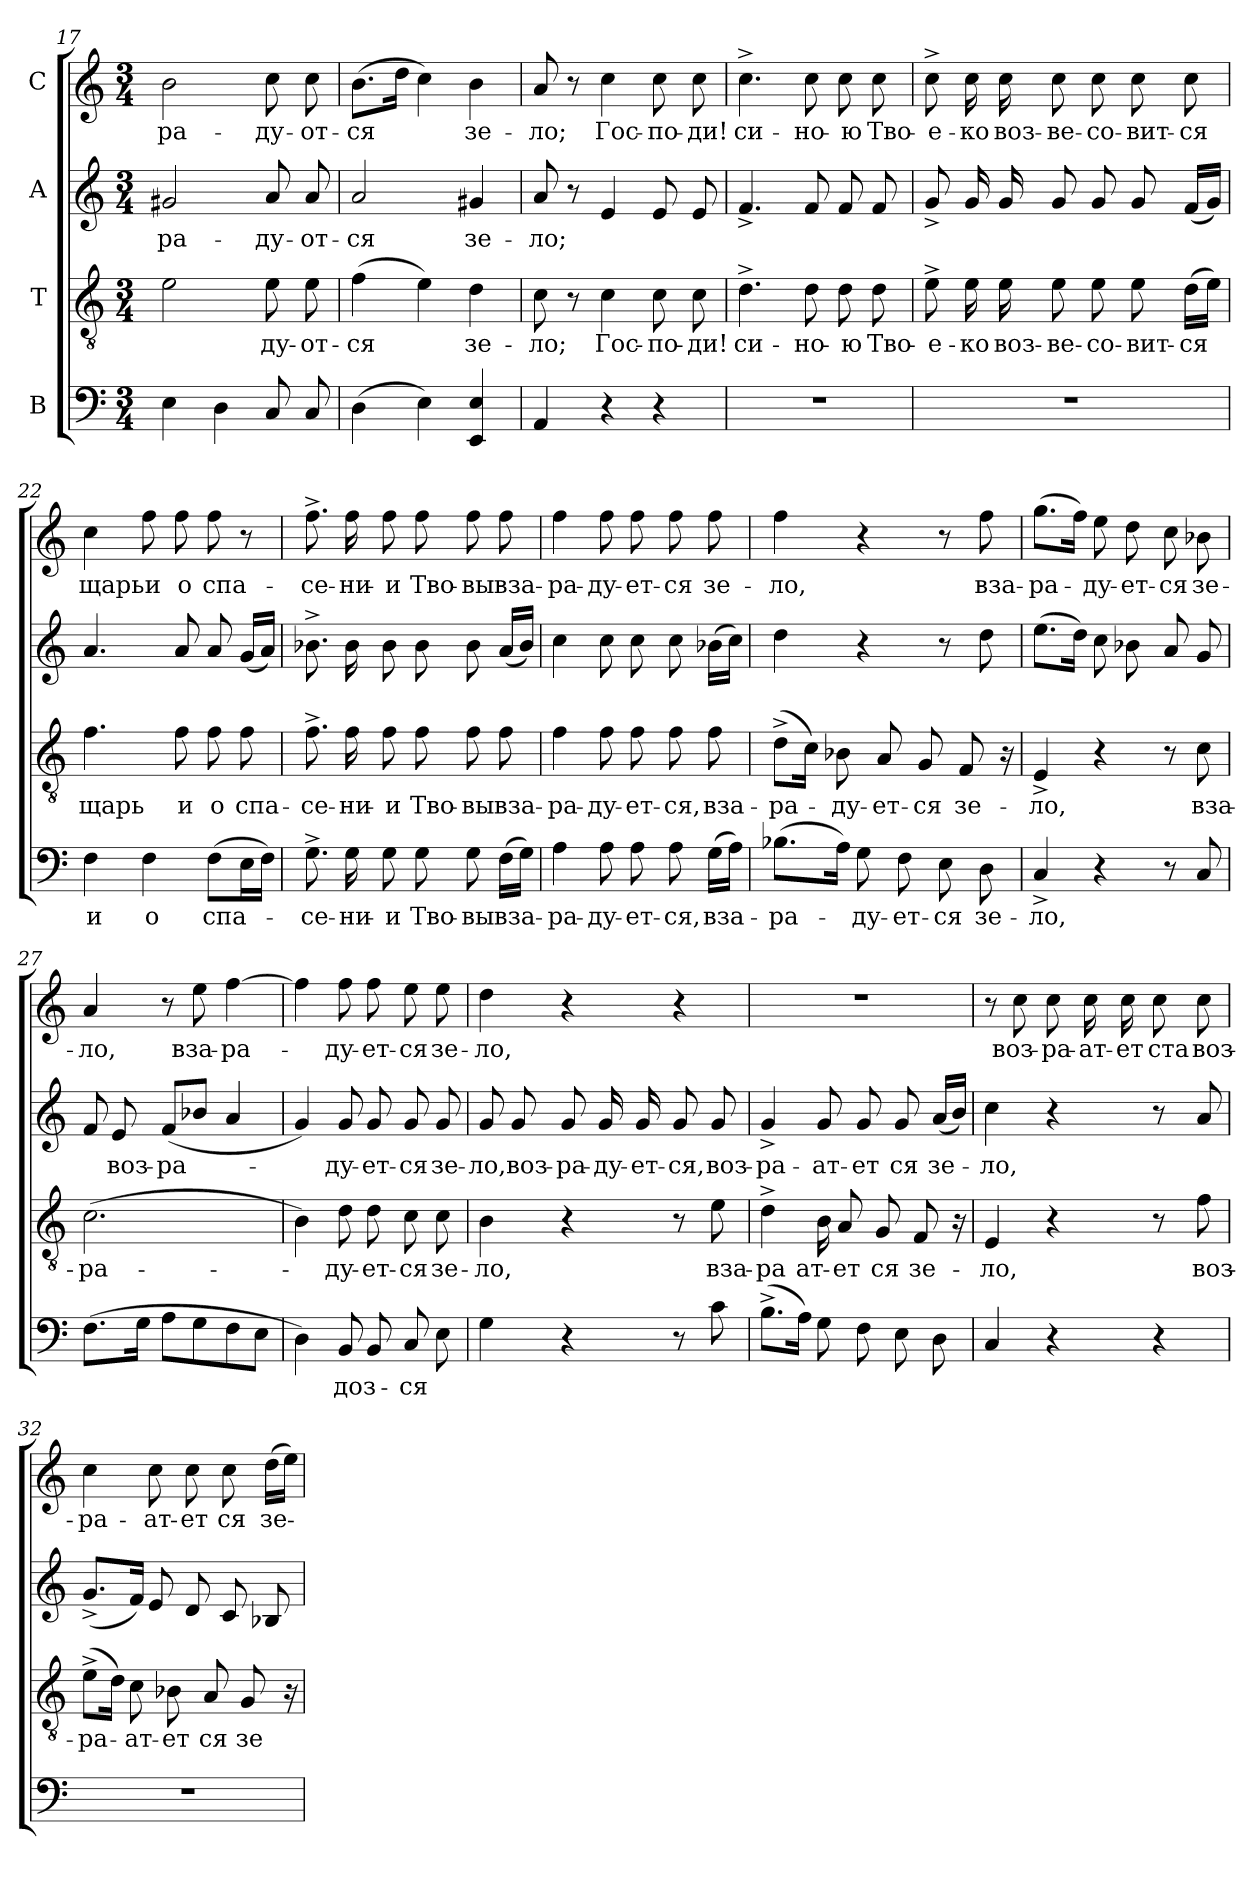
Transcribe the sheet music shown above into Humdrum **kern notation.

**kern	**text	**kern	**text	**kern	**text	**kern	**text
*part4	*part4	*part3	*part3	*part2	*part2	*part1	*part1
*staff4	*staff4	*staff3	*staff3	*staff2	*staff2	*staff1	*staff1
*I"B	*	*I"Т	*	*I"A	*	*I"С	*
*clefF4	*	*clefGv2	*	*clefG2	*	*clefG2	*
*k[]	*	*k[]	*	*k[]	*	*k[]	*
*M3/4	*	*M3/4	*	*M3/4	*	*M3/4	*
=17	=17	=17	=17	=17	=17	=17	=17
!	!	!	!	!	!LO:LY:b	!	!LO:LY:b
4E\	.	2e\	.	2g#X/	-ра-	2b\	-ра-
4D\	.	.	.	.	.	.	.
!	!	!	!LO:LY:b	!	!LO:LY:b	!	!LO:LY:b
8C/	.	8e\	-ду-	8a/	-ду-	8cc\	-ду-
!	!	!	!LO:LY:b	!	!LO:LY:b	!	!LO:LY:b
8C/	.	8e\	-от-	8a/	-от-	8cc\	-от-
=18	=18	=18	=18	=18	=18	=18	=18
!	!	!	!LO:LY:b	!	!LO:LY:b	!	!LO:LY:b
(4D\	.	(4f\	-ся	2a/	-ся	(8.b\L	-ся
.	.	.	.	.	.	16dd\Jk	.
4E\)	.	4e\)	.	.	.	4cc\)	.
!	!	!	!LO:LY:b	!	!LO:LY:b	!	!LO:LY:b
4EE/ 4E/	.	4d\	зе-	4g#X/	зе-	4b\	зе-
=19	=19	=19	=19	=19	=19	=19	=19
!	!	!	!LO:LY:b	!	!LO:LY:b	!	!LO:LY:b
4AA/	.	8c\	-ло;	8a/	-ло;	8a/	-ло;
.	.	8r	.	8r	.	8r	.
!	!	!	!LO:LY:b	!	!	!	!LO:LY:b
4r	.	4c\	Гос-	4e/	.	4cc\	Гос-
!	!	!	!LO:LY:b	!	!	!	!LO:LY:b
4r	.	8c\	-по-	8e/	.	8cc\	-по-
!	!	!	!LO:LY:b	!	!	!	!LO:LY:b
.	.	8c\	-ди!	8e/	.	8cc\	-ди!
!!LO:LB:g=z
=20	=20	=20	=20	=20	=20	=20	=20
!	!	!	!LO:LY:b	!	!	!	!LO:LY:b
2.r	.	4.d^\	си-	4.f^/	.	4.cc^\	си-
!	!	!	!LO:LY:b	!	!	!	!LO:LY:b
.	.	8d\	-но-	8f/	.	8cc\	-но-
!	!	!	!LO:LY:b	!	!	!	!LO:LY:b
.	.	8d\	-ю	8f/	.	8cc\	-ю
!	!	!	!LO:LY:b	!	!	!	!LO:LY:b
.	.	8d\	Тво-	8f/	.	8cc\	Тво-
=21	=21	=21	=21	=21	=21	=21	=21
!	!	!	!LO:LY:b	!	!	!	!LO:LY:b
2.r	.	8e^\	-е-	8g^/	.	8cc^\	-е-
!	!	!	!LO:LY:b	!	!	!	!LO:LY:b
.	.	16e\	-ко	16g/	.	16cc\	-ко
!	!	!	!LO:LY:b	!	!	!	!LO:LY:b
.	.	16e\	воз-	16g/	.	16cc\	воз-
!	!	!	!LO:LY:b	!	!	!	!LO:LY:b
.	.	8e\	-ве-	8g/	.	8cc\	-ве-
!	!	!	!LO:LY:b	!	!	!	!LO:LY:b
.	.	8e\	-со-	8g/	.	8cc\	-со-
!	!	!	!LO:LY:b	!	!	!	!LO:LY:b
.	.	8e\	-вит-	8g/	.	8cc\	-вит-
!	!	!	!LO:LY:b	!	!	!	!LO:LY:b
.	.	(16d\LL	-ся	(16f/LL	.	8cc\	-ся
.	.	16e\JJ)	.	16g/JJ)	.	.	.
=22	=22	=22	=22	=22	=22	=22	=22
!	!LO:LY:b	!	!LO:LY:b	!	!	!	!LO:LY:b
4F\	и	4.f\	щарь	4.a/	.	4cc\	щарь
!	!LO:LY:b	!	!	!	!	!	!LO:LY:b
4F\	о	.	.	.	.	8ff\	и
!	!	!	!LO:LY:b	!	!	!	!LO:LY:b
.	.	8f\	и	8a/	.	8ff\	о
!	!LO:LY:b	!	!LO:LY:b	!	!	!	!LO:LY:b
(8F\L	спа-	8f\	о	8a/	.	8ff\	спа-
!	!	!	!LO:LY:b	!	!	!	!
16E\L	.	8f\	спа-	(16g/LL	.	8r	.
16F\JJ)	.	.	.	16a/JJ)	.	.	.
=23	=23	=23	=23	=23	=23	=23	=23
!	!LO:LY:b	!	!LO:LY:b	!	!	!	!LO:LY:b
8.G^\	-се-	8.f^\	-се-	8.b-X^\	.	8.ff^\	-се-
!	!LO:LY:b	!	!LO:LY:b	!	!	!	!LO:LY:b
16G\	-ни-	16f\	-ни-	16b-\	.	16ff\	-ни-
!	!LO:LY:b	!	!LO:LY:b	!	!	!	!LO:LY:b
8G\	-и	8f\	-и	8b-\	.	8ff\	-и
!	!LO:LY:b	!	!LO:LY:b	!	!	!	!LO:LY:b
8G\	Тво-	8f\	Тво-	8b-\	.	8ff\	Тво-
!	!LO:LY:b	!	!LO:LY:b	!	!	!	!LO:LY:b
8G\	-вы	8f\	-вы	8b-\	.	8ff\	-вы
!	!LO:LY:b	!	!LO:LY:b	!	!	!	!LO:LY:b
(16F\LL	вза-	8f\	вза-	(16a/LL	.	8ff\	вза-
16G\JJ)	.	.	.	16b-/JJ)	.	.	.
=24	=24	=24	=24	=24	=24	=24	=24
!	!LO:LY:b	!	!LO:LY:b	!	!	!	!LO:LY:b
4A\	-ра-	4f\	-ра-	4cc\	.	4ff\	-ра-
!	!LO:LY:b	!	!LO:LY:b	!	!	!	!LO:LY:b
8A\	-ду-	8f\	-ду-	8cc\	.	8ff\	-ду-
!	!LO:LY:b	!	!LO:LY:b	!	!	!	!LO:LY:b
8A\	-ет-	8f\	-ет-	8cc\	.	8ff\	-ет-
!	!LO:LY:b	!	!LO:LY:b	!	!	!	!LO:LY:b
8A\	-ся,	8f\	-ся,	8cc\	.	8ff\	-ся
!	!LO:LY:b	!	!LO:LY:b	!	!	!	!LO:LY:b
(16G\LL	вза-	8f\	вза-	(16b-X\LL	.	8ff\	зе-
16A\JJ)	.	.	.	16cc\JJ)	.	.	.
!!LO:PB:g=z
=25	=25	=25	=25	=25	=25	=25	=25
!	!LO:LY:b	!	!LO:LY:b	!	!	!	!LO:LY:b
(8.B-X\L	-ра-	(8d^\L	-ра-	4dd\	.	4ff\	-ло,
.	.	16c\Jk)	.	.	.	.	.
!	!	!	!LO:LY:b	!	!	!	!
16A\Jk)	.	8B-X\	-ду-	.	.	.	.
!	!LO:LY:b	!	!	!	!	!	!
8G\	-ду-	.	.	4r	.	4r	.
!	!	!	!LO:LY:b	!	!	!	!
.	.	8A/	-ет-	.	.	.	.
!	!LO:LY:b	!	!	!	!	!	!
8F\	-ет-	.	.	.	.	.	.
!	!	!	!LO:LY:b	!	!	!	!
.	.	8G/	-ся	.	.	.	.
!	!LO:LY:b	!	!	!	!	!	!
8E\	-ся	.	.	8r	.	8r	.
!	!	!	!LO:LY:b	!	!	!	!
.	.	8F/	зе-	.	.	.	.
!	!LO:LY:b	!	!	!	!	!	!LO:LY:b
8D\	зе-	.	.	8dd\	.	8ff\	вза-
.	.	16r	.	.	.	.	.
=26	=26	=26	=26	=26	=26	=26	=26
!	!LO:LY:b	!	!LO:LY:b	!	!	!	!LO:LY:b
4C^/	-ло,	4E^/	-ло,	(8.ee\L	.	(8.gg\L	-ра-
.	.	.	.	16dd\Jk)	.	16ff\Jk)	.
!	!	!	!	!	!	!	!LO:LY:b
4r	.	4r	.	8cc\	.	8ee\	-ду-
!	!	!	!	!	!	!	!LO:LY:b
.	.	.	.	8b-X\	.	8dd\	-ет-
!	!	!	!	!	!	!	!LO:LY:b
8r	.	8r	.	8a/	.	8cc\	-ся
!	!	!	!LO:LY:b	!	!	!	!LO:LY:b
8C/	.	8c\	вза-	8g/	.	8b-X\	зе-
=27	=27	=27	=27	=27	=27	=27	=27
!	!	!	!LO:LY:b	!	!	!	!LO:LY:b
(8.F\L	.	(2.c\	-ра-	8f/	.	4a/	-ло,
!	!	!	!	!	!LO:LY:b	!	!
.	.	.	.	8e/	воз-	.	.
16G\Jk	.	.	.	.	.	.	.
!	!	!	!	!	!LO:LY:b	!	!
8A\L	.	.	.	(8f/L	-ра-	8r	.
!	!	!	!	!	!	!	!LO:LY:b
8G\	.	.	.	8b-X/J	.	8ee\	вза-
!	!	!	!	!	!	!	!LO:LY:b
8F\	.	.	.	4a/	.	[4ff\	-ра-
8E\J	.	.	.	.	.	.	.
=28	=28	=28	=28	=28	=28	=28	=28
4D\)	.	4B\)	.	4g/)	.	4ff\]	.
!	!LO:LY:b	!	!LO:LY:b	!	!LO:LY:b	!	!LO:LY:b
8BB/	доз-	8d\	-ду-	8g/	-ду-	8ff\	-ду-
!	!	!	!LO:LY:b	!	!LO:LY:b	!	!LO:LY:b
8BB/	.	8d\	-ет-	8g/	-ет-	8ff\	-ет-
!	!LO:LY:b	!	!LO:LY:b	!	!LO:LY:b	!	!LO:LY:b
8C/	-ся	8c\	-ся	8g/	-ся	8ee\	-ся
!	!	!	!LO:LY:b	!	!LO:LY:b	!	!LO:LY:b
8E\	.	8c\	зе-	8g/	зе-	8ee\	зе-
=29	=29	=29	=29	=29	=29	=29	=29
!	!	!	!LO:LY:b	!	!LO:LY:b	!	!LO:LY:b
4G\	.	4B\	-ло,	8g/	-ло,	4dd\	-ло,
!	!	!	!	!	!LO:LY:b	!	!
.	.	.	.	8g/	воз-	.	.
!	!	!	!	!	!LO:LY:b	!	!
4r	.	4r	.	8g/	-ра-	4r	.
!	!	!	!	!	!LO:LY:b	!	!
.	.	.	.	16g/	-ду-	.	.
!	!	!	!	!	!LO:LY:b	!	!
.	.	.	.	16g/	-ет-	.	.
!	!	!	!	!	!LO:LY:b	!	!
8r	.	8r	.	8g/	-ся,	4r	.
!	!	!	!LO:LY:b	!	!LO:LY:b	!	!
8c\	.	8e\	вза-	8g/	воз-	.	.
!!LO:LB:g=z
=30	=30	=30	=30	=30	=30	=30	=30
!	!	!	!LO:LY:b	!	!LO:LY:b	!	!
(8.B^\L	.	4d^\	-ра	4g^/	-ра-	2.r	.
16A\Jk)	.	.	.	.	.	.	.
!	!	!	!LO:LY:b	!	!LO:LY:b	!	!
8G\	.	16B\	-ат-	8g/	-ат-	.	.
!	!	!	!LO:LY:b	!	!	!	!
.	.	8A/	-ет	.	.	.	.
!	!	!	!	!	!LO:LY:b	!	!
8F\	.	.	.	8g/	-ет	.	.
!	!	!	!LO:LY:b	!	!	!	!
.	.	8G/	ся	.	.	.	.
!	!	!	!	!	!LO:LY:b	!	!
8E\	.	.	.	8g/	ся	.	.
!	!	!	!LO:LY:b	!	!	!	!
.	.	8F/	зе-	.	.	.	.
!	!	!	!	!	!LO:LY:b	!	!
8D\	.	.	.	(16a/LL	зе-	.	.
.	.	16r	.	16b/JJ)	.	.	.
=31	=31	=31	=31	=31	=31	=31	=31
!	!	!	!LO:LY:b	!	!LO:LY:b	!	!
4C/	.	4E/	-ло,	4cc\	-ло,	8r	.
!	!	!	!	!	!	!	!LO:LY:b
.	.	.	.	.	.	8cc\	воз-
!	!	!	!	!	!	!	!LO:LY:b
4r	.	4r	.	4r	.	8cc\	-ра-
!	!	!	!	!	!	!	!LO:LY:b
.	.	.	.	.	.	16cc\	-ат-
!	!	!	!	!	!	!	!LO:LY:b
.	.	.	.	.	.	16cc\	-ет
!	!	!	!	!	!	!	!LO:LY:b
4r	.	8r	.	8r	.	8cc\	ста
!	!	!	!LO:LY:b	!	!	!	!LO:LY:b
.	.	8f\	воз-	8a/	.	8cc\	воз-
=32	=32	=32	=32	=32	=32	=32	=32
!	!	!	!LO:LY:b	!	!	!	!LO:LY:b
2.r	.	(8e^\L	-ра-	(8.g^/L	.	4cc\	-ра-
.	.	16d\Jk)	.	.	.	.	.
!	!	!	!LO:LY:b	!	!	!	!
.	.	8c\	-ат-	16f/Jk)	.	.	.
!	!	!	!	!	!	!	!LO:LY:b
.	.	.	.	8e/	.	8cc\	-ат-
!	!	!	!LO:LY:b	!	!	!	!
.	.	8B-X\	-ет	.	.	.	.
!	!	!	!	!	!	!	!LO:LY:b
.	.	.	.	8d/	.	8cc\	-ет
!	!	!	!LO:LY:b	!	!	!	!
.	.	8A/	ся	.	.	.	.
!	!	!	!	!	!	!	!LO:LY:b
.	.	.	.	8c/	.	8cc\	ся
!	!	!	!LO:LY:b	!	!	!	!
.	.	8G/	зе-	.	.	.	.
!	!	!	!	!	!	!	!LO:LY:b
.	.	.	.	8B-X/	.	(16dd\LL	зе-
.	.	16r	.	.	.	16ee\JJ)	.
=	=	=	=	=	=	=	=
*-	*-	*-	*-	*-	*-	*-	*-
